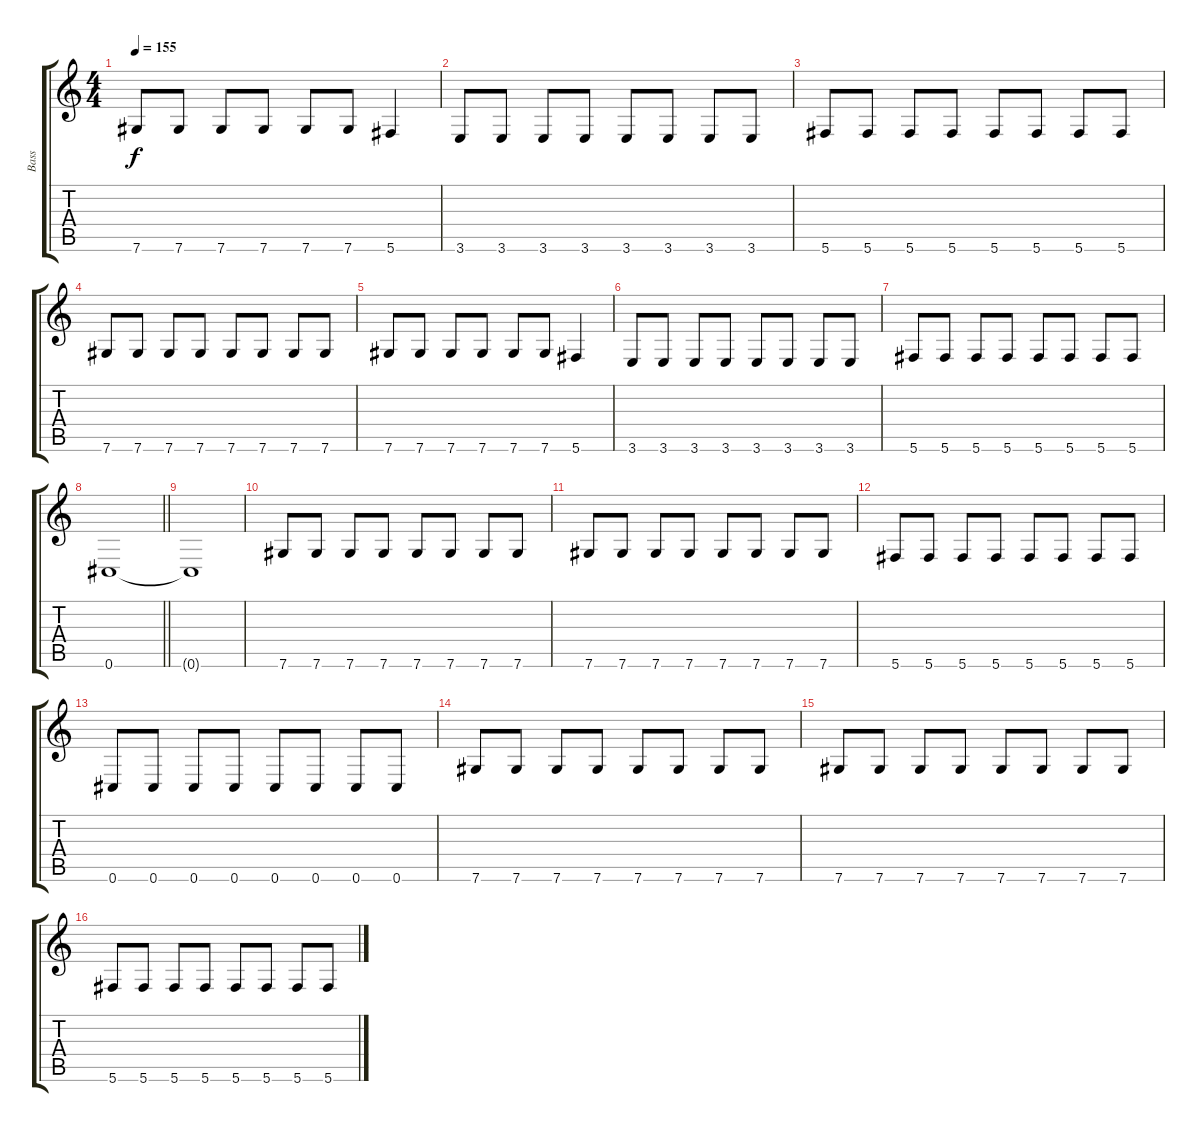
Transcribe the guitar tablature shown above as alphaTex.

\track ("Bass" "Bass") {instrument electricbassfinger}
\staff {score tabs}
\tuning (Db4 Ab3 E3 B2 Gb2 Db2) {hide}
\ts (4 4)
\tempo 155
\clef g2
\ks c
7.6.8{dy f} 7.6.8 7.6.8 7.6.8 7.6.8 7.6.8 5.6.4 |
3.6.8 3.6.8 3.6.8 3.6.8 3.6.8 3.6.8 3.6.8 3.6.8 |
5.6.8 5.6.8 5.6.8 5.6.8 5.6.8 5.6.8 5.6.8 5.6.8 |
7.6.8 7.6.8 7.6.8 7.6.8 7.6.8 7.6.8 7.6.8 7.6.8 |
7.6.8 7.6.8 7.6.8 7.6.8 7.6.8 7.6.8 5.6.4 |
3.6.8 3.6.8 3.6.8 3.6.8 3.6.8 3.6.8 3.6.8 3.6.8 |
5.6.8 5.6.8 5.6.8 5.6.8 5.6.8 5.6.8 5.6.8 5.6.8 |
\barLineRight lightlight
0.6.1 |
0.6{t}.1 |
7.6.8 7.6.8 7.6.8 7.6.8 7.6.8 7.6.8 7.6.8 7.6.8 |
7.6.8 7.6.8 7.6.8 7.6.8 7.6.8 7.6.8 7.6.8 7.6.8 |
5.6.8 5.6.8 5.6.8 5.6.8 5.6.8 5.6.8 5.6.8 5.6.8 |
0.6.8 0.6.8 0.6.8 0.6.8 0.6.8 0.6.8 0.6.8 0.6.8 |
7.6.8 7.6.8 7.6.8 7.6.8 7.6.8 7.6.8 7.6.8 7.6.8 |
7.6.8 7.6.8 7.6.8 7.6.8 7.6.8 7.6.8 7.6.8 7.6.8 |
5.6.8 5.6.8 5.6.8 5.6.8 5.6.8 5.6.8 5.6.8 5.6.8
